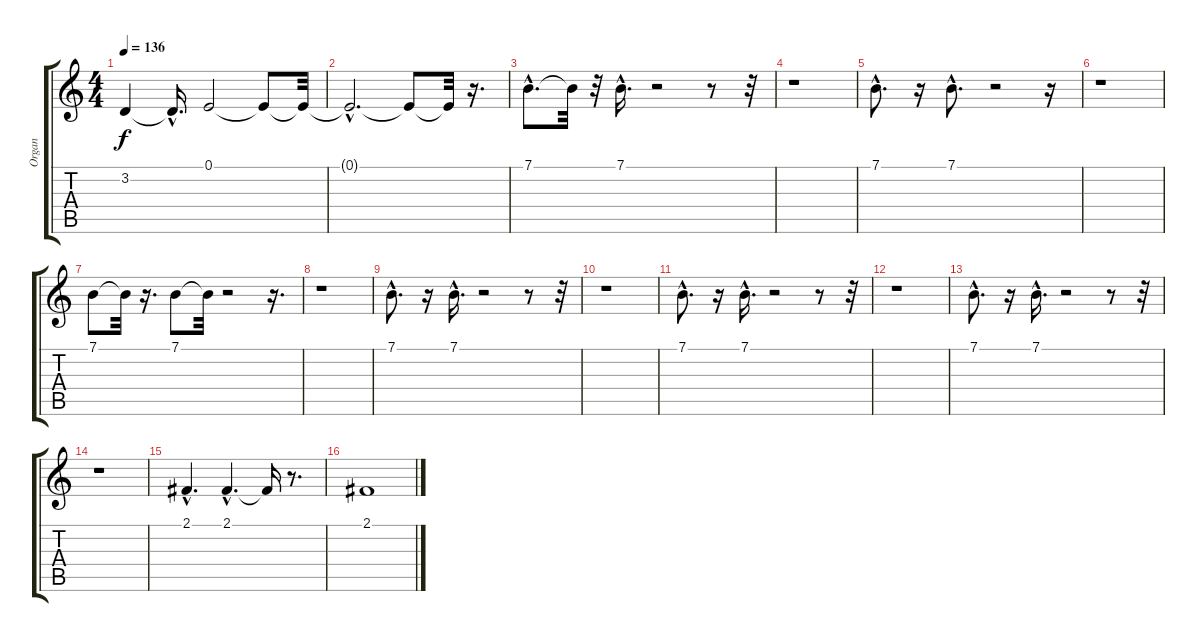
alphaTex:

\track ("Organ" "Organ") {instrument stringensemble2}
\staff {score tabs}
\tuning (E4 B3 G3 D3 A2 E2) {hide}
\ts (4 4)
\tempo 136
\clef g2
\ks c
3.2.4{dy f} 3.2{hac t}.16{d} 0.1.2 0.1{t}.8 0.1{t}.32 |
0.1{hac t}.2{d} 0.1{t}.8 0.1{t}.32 r.16{d} |
7.1{hac}.8{d} 7.1{t}.32 r.32 7.1{hac}.16{d} r.2 r.8 r.32 |
r.1 |
7.1{hac}.8{d} r.16 7.1{hac}.8{d} r.2 r.16 |
r.1 |
7.1.8 7.1{t}.32 r.16{d} 7.1.8 7.1{t}.32 r.2 r.16{d} |
r.1 |
7.1{hac}.8{d} r.16 7.1{hac}.16{d} r.2 r.8 r.32 |
r.1 |
7.1{hac}.8{d} r.16 7.1{hac}.16{d} r.2 r.8 r.32 |
r.1 |
7.1{hac}.8{d} r.16 7.1{hac}.16{d} r.2 r.8 r.32 |
r.1 |
2.1{hac}.4{d} 2.1{hac}.4{d} 2.1{t}.16 r.8{d} |
2.1.1
